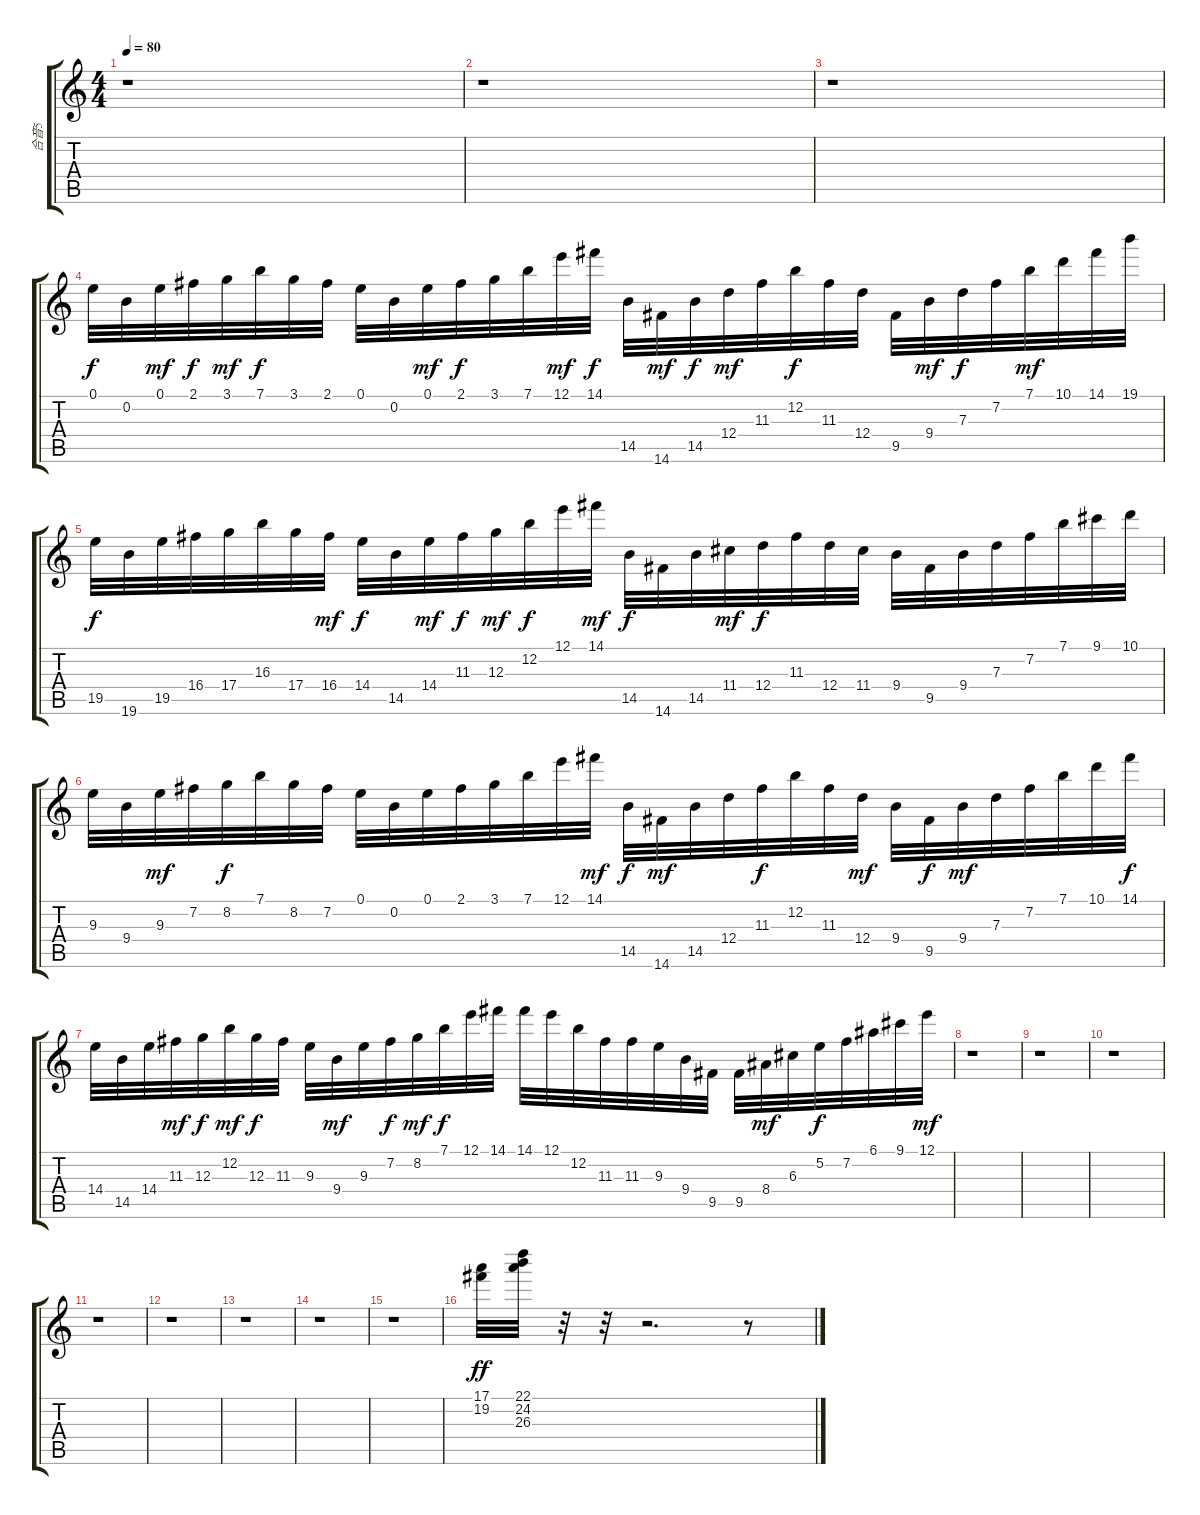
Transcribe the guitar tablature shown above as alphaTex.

\track ("合音5" "合音5") {instrument acousticguitarsteel}
\staff {score tabs}
\tuning (E4 B3 G3 D3 A2 E2) {hide}
\ts (4 4)
\tempo 80
\clef g2
\ks c
r.1{dy ff} |
r.1 |
r.1 |
0.1.32{dy f} 0.2.32 0.1.32{dy mf} 2.1.32{dy f balance 0} 3.1.32{dy mf balance 0} 7.1.32{dy f balance 3} 3.1.32{balance 4} 2.1.32{balance 6} 0.1.32{balance 7} 0.2.32{balance 8} 0.1.32{dy mf balance 8} 2.1.32{dy f balance 12} 3.1.32{balance 14} 7.1.32{balance 14} 12.1.32{dy mf balance 15} 14.1.32{dy f balance 16} 14.5.32{balance 16} 14.6.32{dy mf balance 15} 14.5.32{dy f balance 14} 12.4.32{dy mf balance 13} 11.3.32{balance 12} 12.2.32{dy f balance 11} 11.3.32{balance 8} 12.4.32{balance 8} 9.5.32{balance 8} 9.4.32{dy mf balance 7} 7.3.32{dy f balance 6} 7.2.32{balance 5} 7.1.32{dy mf balance 5} 10.1.32{balance 4} 14.1.32{balance 2} 19.1.32{balance 0} |
19.5.32{dy f balance 0} 19.6.32 19.5.32 16.4.32 17.4.32{balance 2} 16.3.32{balance 5} 17.4.32{balance 7} 16.4.32{dy mf balance 8} 14.4.32{dy f balance 8} 14.5.32{balance 9} 14.4.32{dy mf balance 10} 11.3.32{dy f balance 10} 12.3.32{dy mf balance 11} 12.2.32{dy f balance 13} 12.1.32{balance 14} 14.1.32{dy mf balance 15} 14.5.32{dy f balance 16} 14.6.32{balance 16} 14.5.32 11.4.32{dy mf balance 14} 12.4.32{dy f balance 13} 11.3.32{balance 12} 12.4.32{balance 10} 11.4.32{balance 9} 9.4.32{balance 8} 9.5.32{balance 5} 9.4.32{balance 5} 7.3.32{balance 4} 7.2.32{balance 3} 7.1.32{balance 2} 9.1.32{balance 0} 10.1.32{balance 0} |
9.3.32 9.4.32 9.3.32{dy mf balance 0} 7.2.32{balance 4} 8.2.32{dy f balance 6} 7.1.32{balance 6} 8.2.32{balance 8} 7.2.32{balance 8} 0.1.32{balance 10} 0.2.32{balance 11} 0.1.32{balance 12} 2.1.32{balance 14} 3.1.32{balance 14} 7.1.32{balance 15} 12.1.32{balance 15} 14.1.32{dy mf balance 16} 14.5.32{dy f} 14.6.32{dy mf balance 15} 14.5.32{balance 13} 12.4.32{balance 12} 11.3.32{dy f balance 12} 12.2.32{balance 10} 11.3.32{balance 9} 12.4.32{dy mf balance 7} 9.4.32{balance 7} 9.5.32{dy f balance 6} 9.4.32{dy mf balance 5} 7.3.32{balance 3} 7.2.32{balance 3} 7.1.32{balance 2} 10.1.32{balance 1} 14.1.32{dy f balance 0} |
14.4.32 14.5.32{balance 0} 14.4.32{balance 3} 11.3.32{dy mf balance 5} 12.3.32{dy f balance 7} 12.2.32{dy mf balance 9} 12.3.32{dy f balance 10} 11.3.32{balance 11} 9.3.32{balance 12} 9.4.32{dy mf balance 14} 9.3.32{balance 15} 7.2.32{dy f balance 15} 8.2.32{dy mf balance 15} 7.1.32{dy f balance 13} 12.1.32{balance 11} 14.1.32{balance 11} 14.1.32{balance 9} 12.1.32{balance 9} 12.2.32{balance 8} 11.3.32{balance 7} 11.3.32{balance 6} 9.3.32{balance 4} 9.4.32{balance 2} 9.5.32{balance 0} 9.5.32 8.4.32{dy mf} 6.3.32 5.2.32{dy f} 7.2.32 6.1.32 9.1.32 12.1.32{dy mf} |
r.1 |
r.1 |
r.1 |
r.1 |
r.1 |
r.1 |
r.1 |
r.1 |
(17.1 19.2).32{dy ff} (22.1 24.2 26.3).32 r.32 r.32 r.2{d} r.8
